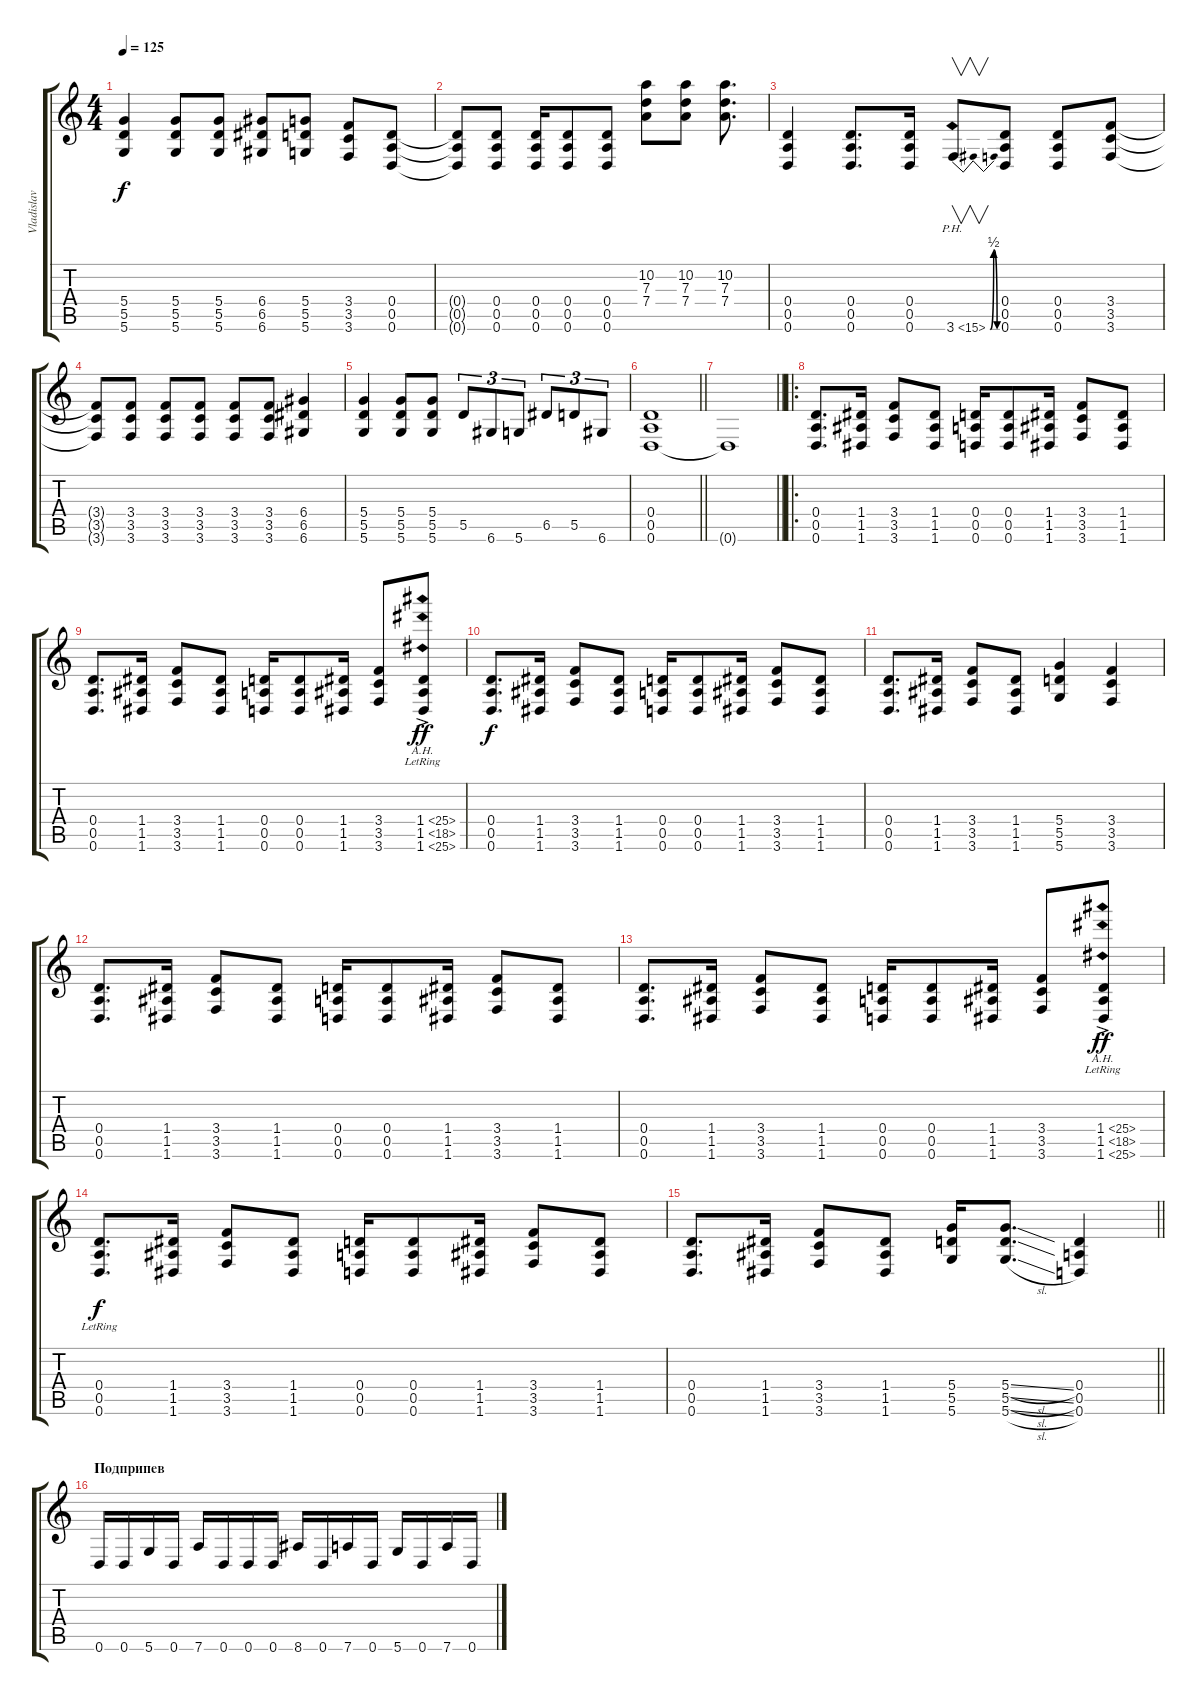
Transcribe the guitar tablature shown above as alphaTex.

\track ("Vladislav Nickson" "Vladislav ") {instrument overdrivenguitar}
\staff {score tabs}
\tuning (E4 B3 G3 D3 A2 D2) {hide}
\ts (4 4)
\tempo 125
\clef g2
\ks c
(5.4 5.5 5.6).4{dy f} (5.4 5.5 5.6).8 (5.4 5.5 5.6).8 (6.4 6.5 6.6).8 (5.4 5.5 5.6).8 (3.4 3.5 3.6).8 (0.4 0.5 0.6).8 |
(0.4{t} 0.5{t} 0.6{t}).8 (0.4 0.5 0.6).8 (0.4 0.5 0.6).16 (0.4 0.5 0.6).8 (0.4 0.5 0.6).8 (10.2 7.3 7.4).8 (10.2 7.3 7.4).8 (10.2 7.3 7.4).8{d} |
(0.4 0.5 0.6).4 (0.4 0.5 0.6).8{d} (0.4 0.5 0.6).16 3.6{be (bendrelease 0 0 15 2 15 2 60 0) ph 12}.8{v} (0.4 0.5 0.6).8 (0.4 0.5 0.6).8 (3.4 3.5 3.6).8 |
(3.4{t} 3.5{t} 3.6{t}).8 (3.4 3.5 3.6).8 (3.4 3.5 3.6).8 (3.4 3.5 3.6).8 (3.4 3.5 3.6).8 (3.4 3.5 3.6).8 (6.4 6.5 6.6).4 |
(5.4 5.5 5.6).4 (5.4 5.5 5.6).8 (5.4 5.5 5.6).8 5.5.8{tu (3 2)} 6.6.8{tu (3 2)} 5.6.8{tu (3 2)} 6.5.8{tu (3 2)} 5.5.8{tu (3 2)} 6.6.8{tu (3 2)} |
\barLineRight lightlight
(0.4 0.5 0.6).1 |
\barLineRight lightlight
0.6{t}.1 |
\ro
(0.4 0.5 0.6).8{d volume 16} (1.4 1.5 1.6).16 (3.4 3.5 3.6).8 (1.4 1.5 1.6).8 (0.4 0.5 0.6).16 (0.4 0.5 0.6).8 (1.4 1.5 1.6).16 (3.4 3.5 3.6).8 (1.4 1.5 1.6).8 |
(0.4 0.5 0.6).8{d} (1.4 1.5 1.6).16 (3.4 3.5 3.6).8 (1.4 1.5 1.6).8 (0.4 0.5 0.6).16 (0.4 0.5 0.6).8 (1.4 1.5 1.6).16 (3.4 3.5 3.6).8 (1.4{ah 24 ac lr} 1.5{ah 17 ac lr} 1.6{ah 24 ac lr}).8{dy ff} |
(0.4 0.5 0.6).8{d dy f} (1.4 1.5 1.6).16 (3.4 3.5 3.6).8 (1.4 1.5 1.6).8 (0.4 0.5 0.6).16 (0.4 0.5 0.6).8 (1.4 1.5 1.6).16 (3.4 3.5 3.6).8 (1.4 1.5 1.6).8 |
(0.4 0.5 0.6).8{d} (1.4 1.5 1.6).16 (3.4 3.5 3.6).8 (1.4 1.5 1.6).8 (5.4 5.5 5.6).4 (3.4 3.5 3.6).4 |
(0.4 0.5 0.6).8{d} (1.4 1.5 1.6).16 (3.4 3.5 3.6).8 (1.4 1.5 1.6).8 (0.4 0.5 0.6).16 (0.4 0.5 0.6).8 (1.4 1.5 1.6).16 (3.4 3.5 3.6).8 (1.4 1.5 1.6).8 |
(0.4 0.5 0.6).8{d} (1.4 1.5 1.6).16 (3.4 3.5 3.6).8 (1.4 1.5 1.6).8 (0.4 0.5 0.6).16 (0.4 0.5 0.6).8 (1.4 1.5 1.6).16 (3.4 3.5 3.6).8 (1.4{ah 24 ac lr} 1.5{ah 17 ac lr} 1.6{ah 24 ac lr}).8{dy ff} |
(0.4{lr} 0.5{lr} 0.6{lr}).8{d dy f} (1.4 1.5 1.6).16 (3.4 3.5 3.6).8 (1.4 1.5 1.6).8 (0.4 0.5 0.6).16 (0.4 0.5 0.6).8 (1.4 1.5 1.6).16 (3.4 3.5 3.6).8 (1.4 1.5 1.6).8 |
\barLineRight lightlight
(0.4 0.5 0.6).8{d} (1.4 1.5 1.6).16 (3.4 3.5 3.6).8 (1.4 1.5 1.6).8 (5.4 5.5 5.6).16 (5.4{sl} 5.5{sl} 5.6{sl}).8{d} (0.4 0.5 0.6).4 |
\section ("" "Подприпев")
0.6.16 0.6.16 5.6.16 0.6.16 7.6.16 0.6.16 0.6.16 0.6.16 8.6.16 0.6.16 7.6.16 0.6.16 5.6.16 0.6.16 7.6.16 0.6.16
